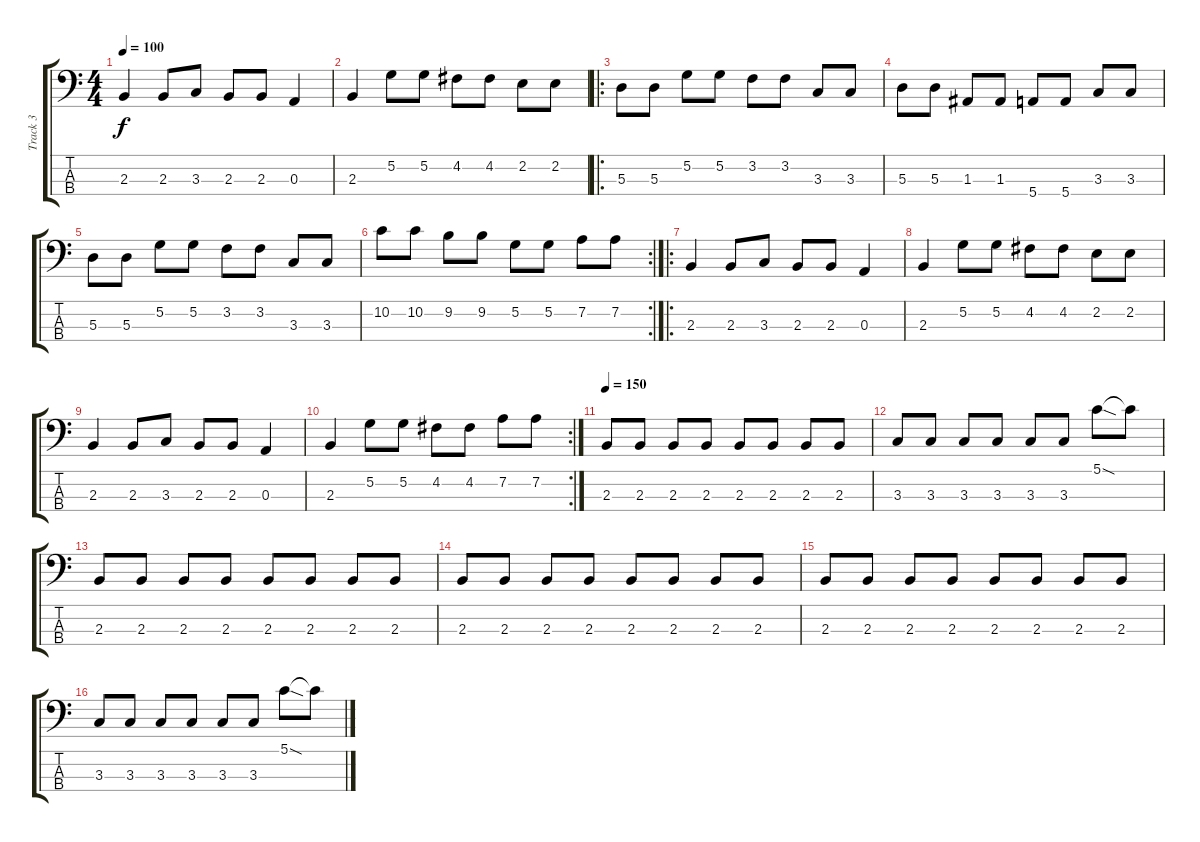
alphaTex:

\track ("Track 3" "Track 3") {instrument electricbassfinger}
\staff {score tabs}
\tuning (G2 D2 A1 E1) {hide}
\ts (4 4)
\tempo 100
\clef f4
\ks c
2.3.4{dy f} 2.3.8 3.3.8 2.3.8 2.3.8 0.3.4 |
2.3.4 5.2.8 5.2.8 4.2.8 4.2.8 2.2.8 2.2.8 |
\ro
5.3.8 5.3.8 5.2.8 5.2.8 3.2.8 3.2.8 3.3.8 3.3.8 |
5.3.8 5.3.8 1.3.8 1.3.8 5.4.8 5.4.8 3.3.8 3.3.8 |
5.3.8 5.3.8 5.2.8 5.2.8 3.2.8 3.2.8 3.3.8 3.3.8 |
\rc 2
10.2.8 10.2.8 9.2.8 9.2.8 5.2.8 5.2.8 7.2.8 7.2.8 |
\ro
2.3.4 2.3.8 3.3.8 2.3.8 2.3.8 0.3.4 |
2.3.4 5.2.8 5.2.8 4.2.8 4.2.8 2.2.8 2.2.8 |
2.3.4 2.3.8 3.3.8 2.3.8 2.3.8 0.3.4 |
\rc 2
2.3.4 5.2.8 5.2.8 4.2.8 4.2.8 7.2.8 7.2.8 |
\tempo 150
2.3.8 2.3.8 2.3.8 2.3.8 2.3.8 2.3.8 2.3.8 2.3.8 |
3.3.8 3.3.8 3.3.8 3.3.8 3.3.8 3.3.8 5.1{sod}.8 5.1{t}.8 |
2.3.8 2.3.8 2.3.8 2.3.8 2.3.8 2.3.8 2.3.8 2.3.8 |
2.3.8 2.3.8 2.3.8 2.3.8 2.3.8 2.3.8 2.3.8 2.3.8 |
2.3.8 2.3.8 2.3.8 2.3.8 2.3.8 2.3.8 2.3.8 2.3.8 |
3.3.8 3.3.8 3.3.8 3.3.8 3.3.8 3.3.8 5.1{sod}.8 5.1{t}.8
